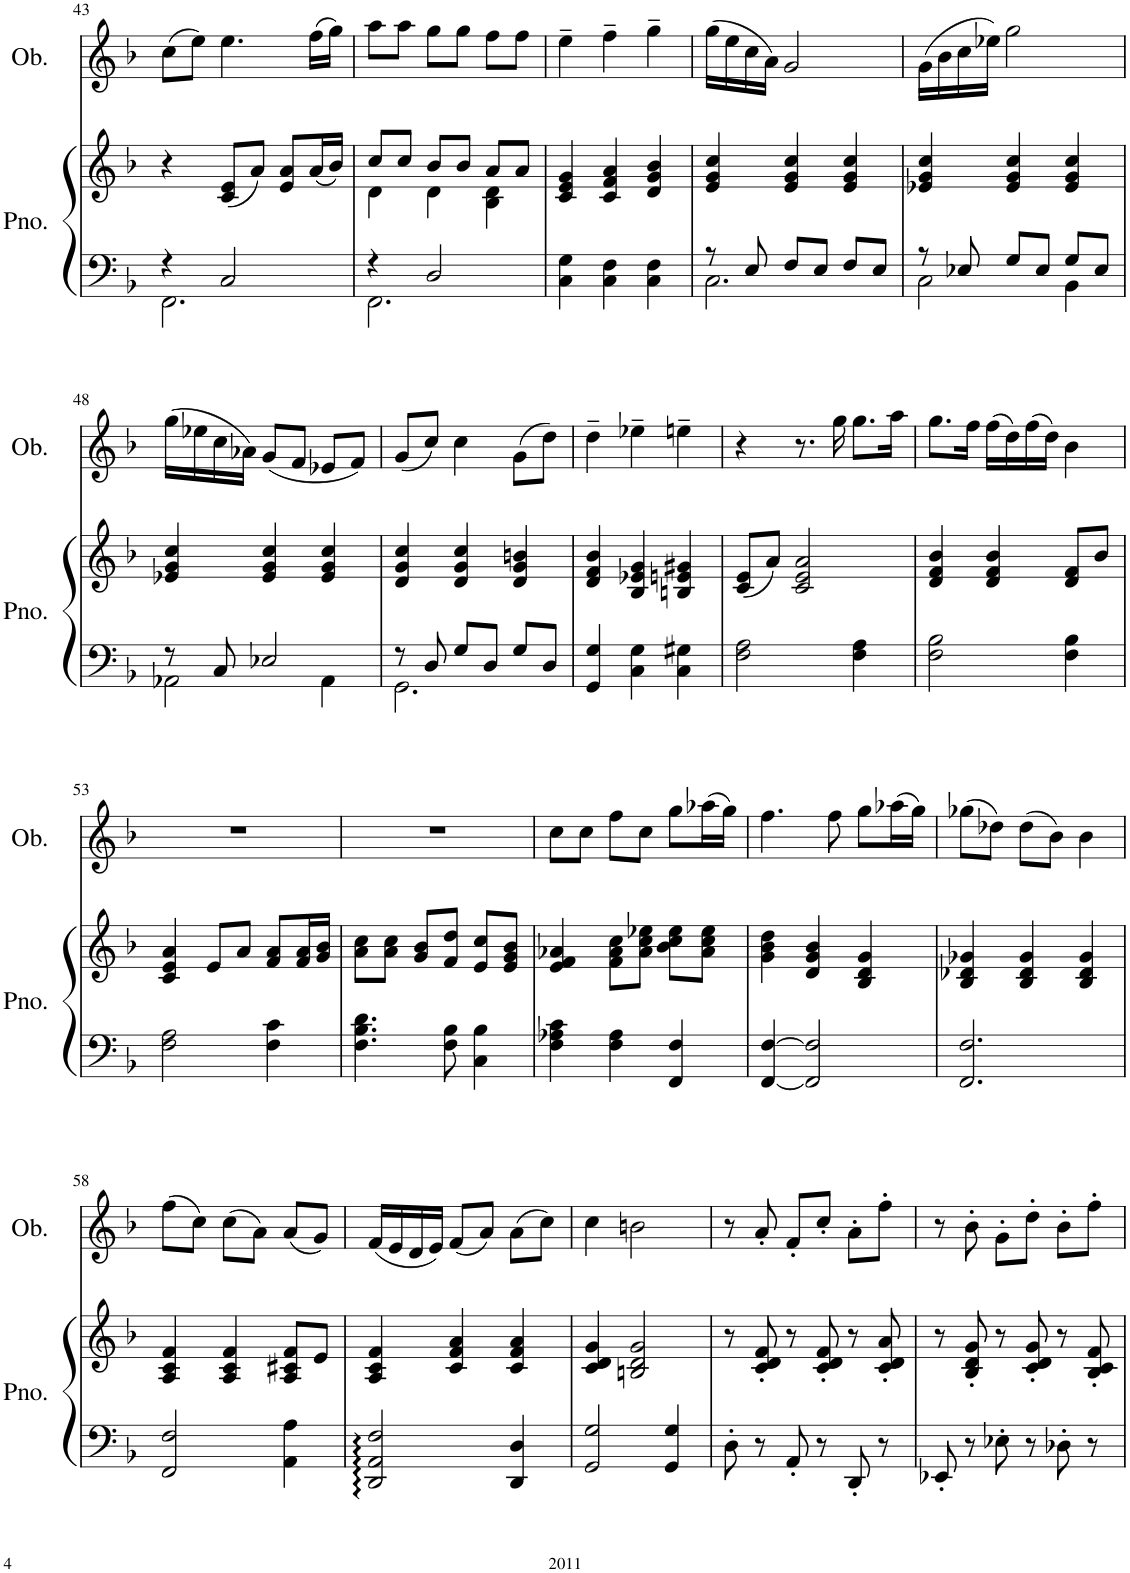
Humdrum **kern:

**kern	**kern	**kern
*part2	*part2	*part1
*staff3	*staff2	*staff1
*I"Piano	*	*I"Oboe
*I'Pno.	*	*I'Ob.
!!LO:PB:g=z
*clefF4	*clefG2	*clefG2
*k[b-]	*k[b-]	*k[b-]
*M3/4	*M3/4	*M3/4
=43	=43	=43
*^	*	*
4r	2.FF\	4r	(8cc\L
.	.	.	8ee\J)
2C/	.	(8c/ 8e/L	4.ee\
.	.	8a/J)	.
.	.	8e/ 8a/L	.
.	.	(16a/L	(16ff\LL
.	.	16b-/JJ)	16gg\JJ)
=44	=44	=44	=44
*	*	*^	*
4r	2.FF\	8cc/L	4d\	8aa\L
.	.	8cc/J	.	8aa\J
2D/	.	8b-/L	4d\	8gg\L
.	.	8b-/J	.	8gg\J
.	.	8a/L	4B-\ 4d\	8ff\L
.	.	8a/J	.	8ff\J
*v	*v	*	*	*
*	*v	*v	*
=45	=45	=45
4C\ 4G\	4c/ 4e/ 4g/	4ee~\
4C\ 4F\	4c/ 4f/ 4a/	4ff~\
4C\ 4F\	4d/ 4g/ 4b-/	4gg~\
=46	=46	=46
*^	*	*
8r	2.C\	4e/ 4g/ 4cc/	(16gg\LL
.	.	.	16ee\
8E/	.	.	16cc\
.	.	.	16a\JJ)
8F/L	.	4e/ 4g/ 4cc/	2g/
8E/J	.	.	.
8F/L	.	4e/ 4g/ 4cc/	.
8E/J	.	.	.
=47	=47	=47	=47
8r	2C\	4e-X/ 4g/ 4cc/	(16g\LL
.	.	.	16b-\
8E-X/	.	.	16cc\
.	.	.	16ee-X\JJ)
8G/L	.	4e-/ 4g/ 4cc/	2gg\
8E-/J	.	.	.
8G/L	4BB-\	4e-/ 4g/ 4cc/	.
8E-/J	.	.	.
!!LO:LB:g=z
=48	=48	=48	=48
8r	2AA-X\	4e-X/ 4g/ 4cc/	(16gg\LL
.	.	.	16ee-X\
8C/	.	.	16cc\
.	.	.	16a-X\JJ)
2E-X/	.	4e-/ 4g/ 4cc/	(8g/L
.	.	.	8f/J
.	4AA-\	4e-/ 4g/ 4cc/	8e-X/L
.	.	.	8f/J)
=49	=49	=49	=49
8r	2.GG\	4d/ 4g/ 4cc/	(8g/L
8D/	.	.	8cc/J)
8G/L	.	4d/ 4g/ 4cc/	4cc\
8D/J	.	.	.
8G/L	.	4d/ 4g/ 4bn/	(8g\L
8D/J	.	.	8dd\J)
*v	*v	*	*
=50	=50	=50
4GG/ 4G/	4d/ 4f/ 4b-/	4dd~\
4C\ 4G\	4B-/ 4e-X/ 4g/	4ee-X~\
4C\ 4G#X\	4Bn/ 4en/ 4g#X/	4een~\
=51	=51	=51
2F\ 2A\	(8c/ 8e/L	4r
.	8a/J)	.
.	2c/ 2e/ 2a/	8.r
.	.	16gg\
4F\ 4A\	.	8.gg\L
.	.	16aa\Jk
=52	=52	=52
2F\ 2B-\	4d/ 4f/ 4b-/	8.gg\L
.	.	16ff\Jk
.	4d/ 4f/ 4b-/	(16ff\LL
.	.	16dd\)
.	.	(16ff\
.	.	16dd\JJ)
4F\ 4B-\	8d/ 8f/L	4b-\
.	8b-/J	.
!!LO:LB:g=z
=53	=53	=53
2F\ 2A\	4c/ 4e/ 4a/	2.r
.	8e/L	.
.	8a/J	.
4F\ 4c\	8f/ 8a/L	.
.	16f/ 16a/L	.
.	16g/ 16b-/JJ	.
=54	=54	=54
4.F\ 4.B-\ 4.d\	8a\ 8cc\L	2.r
.	8a\ 8cc\J	.
.	8g/ 8b-/L	.
8F\ 8B-\	8f/ 8dd/J	.
4C\ 4B-\	8e/ 8cc/L	.
.	8e/ 8g/ 8b-/J	.
=55	=55	=55
4F\ 4A-X\ 4c\	4e/ 4f/ 4a-X/	8cc\L
.	.	8cc\J
4F\ 4A-\	8f\ 8a-\ 8cc\L	8ff\L
.	8a-\ 8cc\ 8ee-X\J	8cc\J
4FF/ 4F/	8b-\ 8cc\ 8ee-\L	8gg\L
.	8a-\ 8cc\ 8ee-\J	(16aa-X\L
.	.	16gg\JJ)
=56	=56	=56
[4FF/ [4F/	4g\ 4b-\ 4dd\	4.ff\
2FF/] 2F/]	4d/ 4g/ 4b-/	.
.	.	8ff\
.	4B-/ 4d/ 4g/	8gg\L
.	.	(16aa-X\L
.	.	16gg\JJ)
=57	=57	=57
2.FF/ 2.F/	4B-/ 4d-X/ 4g-X/	(8gg-X\L
.	.	8dd-X\J)
.	4B-/ 4d-/ 4g-/	(8dd-\L
.	.	8b-\J)
.	4B-/ 4d-/ 4g-/	4b-\
!!LO:LB:g=z
=58	=58	=58
2FF/ 2F/	4A/ 4c/ 4f/	(8ff\L
.	.	8cc\J)
.	4A/ 4c/ 4f/	(8cc\L
.	.	8a\J)
4AA\ 4A\	8A/ 8c#X/ 8f/L	(8a/L
.	8e/J	8g/J)
=59	=59	=59
2DD/ 2AA/ 2F/	4A/ 4c/ 4f/	(16f/LL
.	.	16e/
.	.	16d/
.	.	16e/JJ)
.	4c/ 4f/ 4a/	(8f/L
.	.	8a/J)
4DD/ 4D/	4c/ 4f/ 4a/	(8a\L
.	.	8cc\J)
=60	=60	=60
2GG/ 2G/	4c/ 4d/ 4g/	4cc\
.	2Bn/ 2d/ 2g/	2bn\
4GG/ 4G/	.	.
=61	=61	=61
8D'\	8r	8r
8r	8c/' 8d/' 8f/'	8a'/
8AA'/	8r	8f'/L
8r	8c/' 8d/' 8f/'	8cc'/J
8DD'/	8r	8a'\L
8r	8c/' 8d/' 8a/'	8ff'\J
=62	=62	=62
8EE-X'/	8r	8r
8r	8B-/' 8d/' 8g/'	8b-'\
8E-X'\	8r	8g'\L
8r	8c/' 8d/' 8g/'	8dd'\J
8D-X'\	8r	8b-'\L
8r	8B-/' 8c/' 8f/'	8ff'\J
=	=	=
*-	*-	*-
